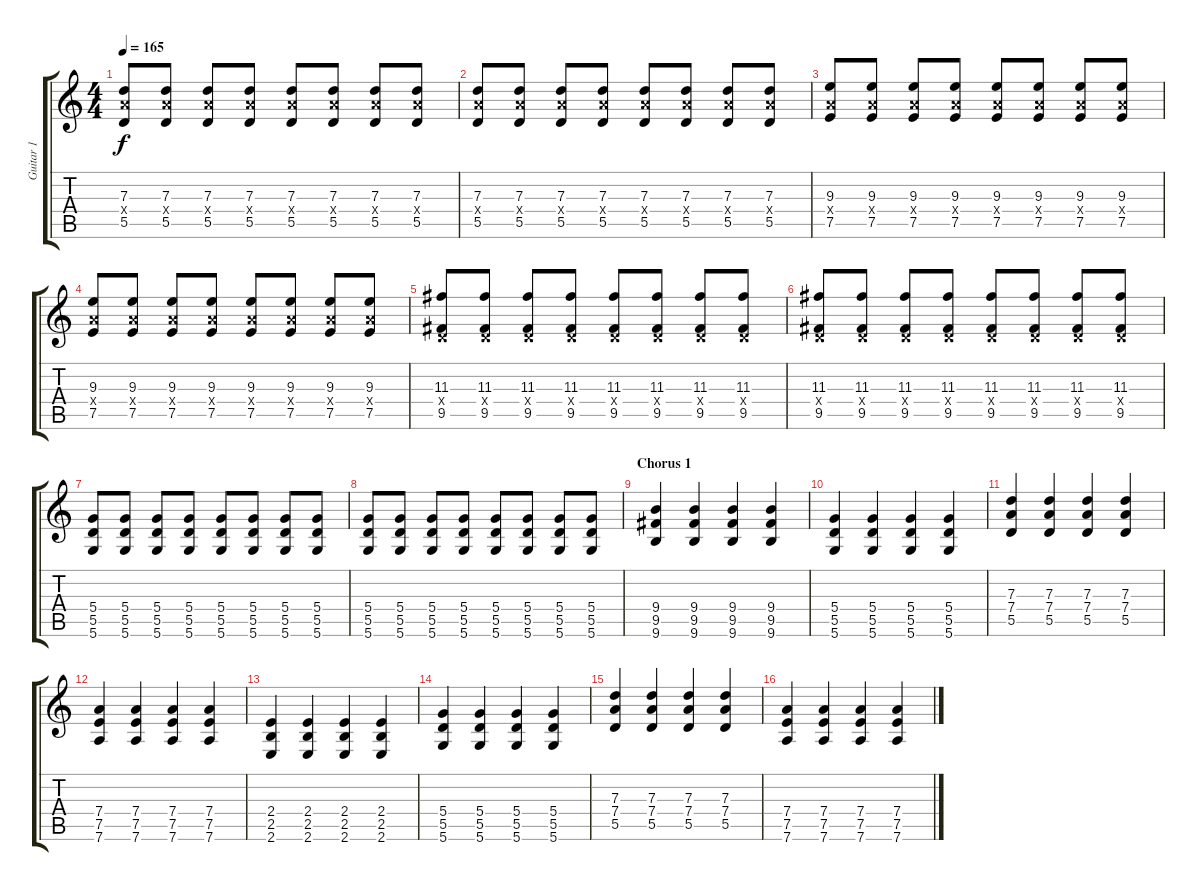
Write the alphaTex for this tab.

\track ("Guitar 1" "Guitar 1") {instrument overdrivenguitar}
\staff {score tabs}
\tuning (E4 B3 G3 D3 A2 D2) {hide}
\ts (4 4)
\tempo 165
\clef g2
\ks c
(7.3 7.4{x} 5.5).8{dy f volume 10 instrument electricguitarmuted} (7.3 7.4{x} 5.5).8 (7.3 7.4{x} 5.5).8 (7.3 7.4{x} 5.5).8 (7.3 7.4{x} 5.5).8 (7.3 7.4{x} 5.5).8 (7.3 7.4{x} 5.5).8 (7.3 7.4{x} 5.5).8 |
(7.3 7.4{x} 5.5).8 (7.3 7.4{x} 5.5).8 (7.3 7.4{x} 5.5).8 (7.3 7.4{x} 5.5).8 (7.3 7.4{x} 5.5).8 (7.3 7.4{x} 5.5).8 (7.3 7.4{x} 5.5).8 (7.3 7.4{x} 5.5).8 |
(9.3 7.4{x} 7.5).8 (9.3 7.4{x} 7.5).8 (9.3 7.4{x} 7.5).8 (9.3 7.4{x} 7.5).8 (9.3 7.4{x} 7.5).8 (9.3 7.4{x} 7.5).8 (9.3 7.4{x} 7.5).8 (9.3 7.4{x} 7.5).8 |
(9.3 7.4{x} 7.5).8 (9.3 7.4{x} 7.5).8 (9.3 7.4{x} 7.5).8 (9.3 7.4{x} 7.5).8 (9.3 7.4{x} 7.5).8 (9.3 7.4{x} 7.5).8 (9.3 7.4{x} 7.5).8 (9.3 7.4{x} 7.5).8 |
(11.3 0.4{x} 9.5).8 (11.3 0.4{x} 9.5).8 (11.3 0.4{x} 9.5).8 (11.3 0.4{x} 9.5).8 (11.3 0.4{x} 9.5).8 (11.3 0.4{x} 9.5).8 (11.3 0.4{x} 9.5).8 (11.3 0.4{x} 9.5).8 |
(11.3 0.4{x} 9.5).8 (11.3 0.4{x} 9.5).8 (11.3 0.4{x} 9.5).8 (11.3 0.4{x} 9.5).8 (11.3 0.4{x} 9.5).8 (11.3 0.4{x} 9.5).8 (11.3 0.4{x} 9.5).8 (11.3 0.4{x} 9.5).8 |
(5.4 5.5 5.6).8{volume 12 instrument overdrivenguitar} (5.4 5.5 5.6).8 (5.4 5.5 5.6).8 (5.4 5.5 5.6).8 (5.4 5.5 5.6).8 (5.4 5.5 5.6).8 (5.4 5.5 5.6).8 (5.4 5.5 5.6).8 |
(5.4 5.5 5.6).8 (5.4 5.5 5.6).8 (5.4 5.5 5.6).8 (5.4 5.5 5.6).8 (5.4 5.5 5.6).8 (5.4 5.5 5.6).8 (5.4 5.5 5.6).8 (5.4 5.5 5.6).8 |
\section ("" "Chorus 1")
(9.4 9.5 9.6).4 (9.4 9.5 9.6).4 (9.4 9.5 9.6).4 (9.4 9.5 9.6).4 |
(5.4 5.5 5.6).4 (5.4 5.5 5.6).4 (5.4 5.5 5.6).4 (5.4 5.5 5.6).4 |
(7.3 7.4 5.5).4 (7.3 7.4 5.5).4 (7.3 7.4 5.5).4 (7.3 7.4 5.5).4 |
(7.4 7.5 7.6).4 (7.4 7.5 7.6).4 (7.4 7.5 7.6).4 (7.4 7.5 7.6).4 |
(2.4 2.5 2.6).4 (2.4 2.5 2.6).4 (2.4 2.5 2.6).4 (2.4 2.5 2.6).4 |
(5.4 5.5 5.6).4 (5.4 5.5 5.6).4 (5.4 5.5 5.6).4 (5.4 5.5 5.6).4 |
(7.3 7.4 5.5).4 (7.3 7.4 5.5).4 (7.3 7.4 5.5).4 (7.3 7.4 5.5).4 |
(7.4 7.5 7.6).4 (7.4 7.5 7.6).4 (7.4 7.5 7.6).4 (7.4 7.5 7.6).4
